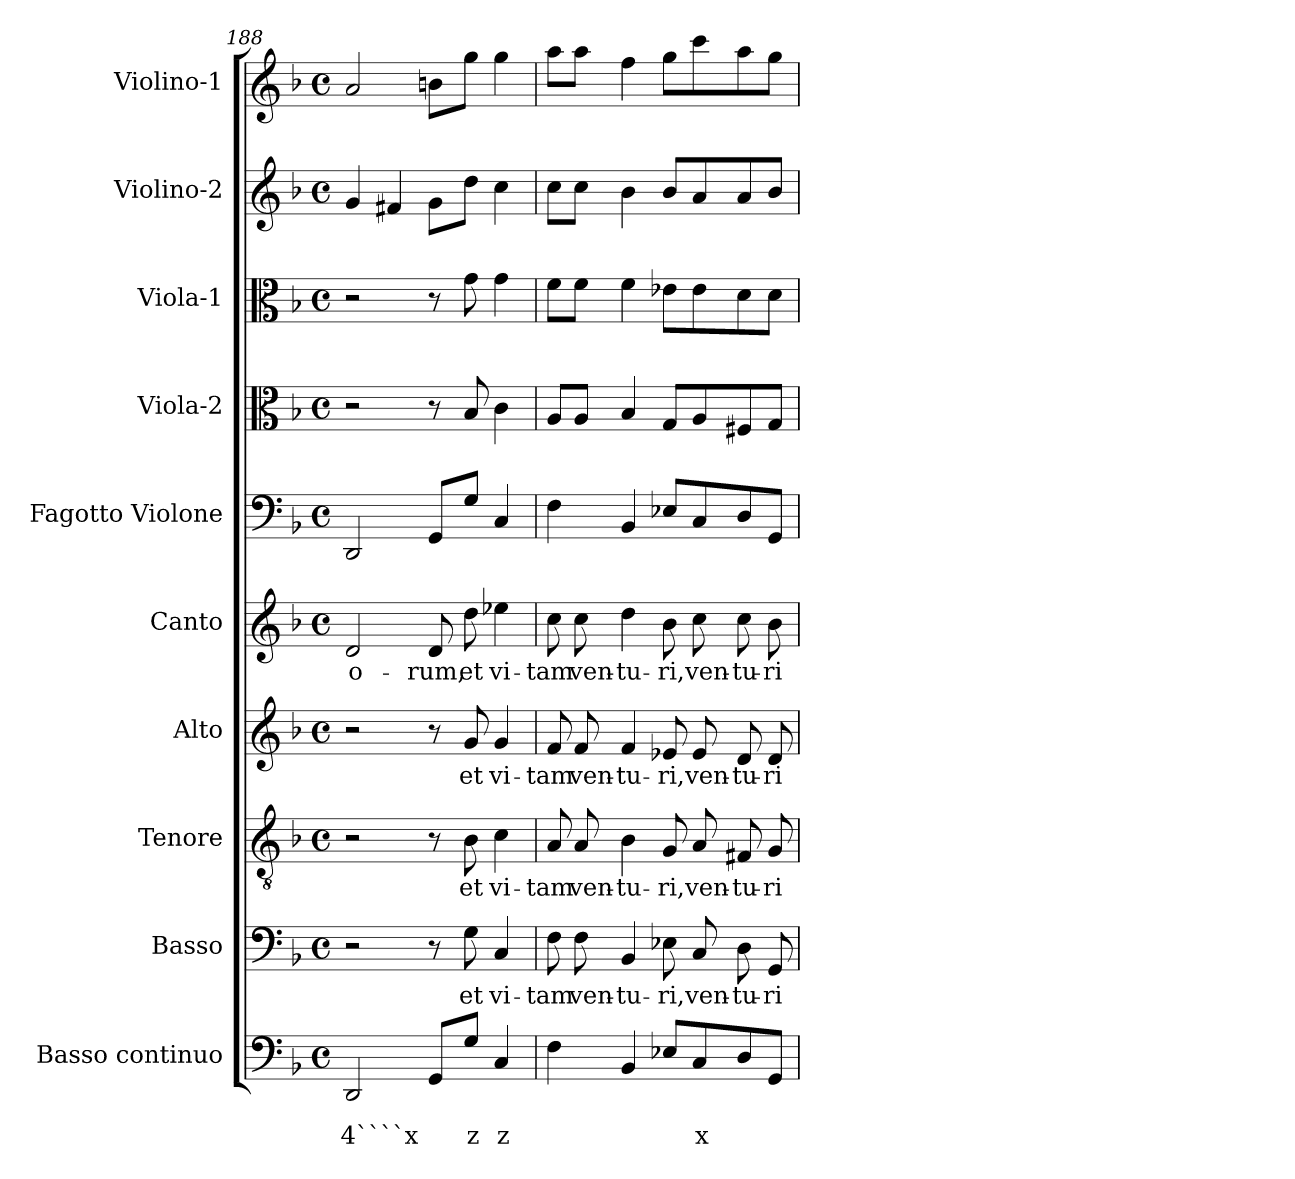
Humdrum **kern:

**kern	**text	**text	**kern	**text	**kern	**text	**kern	**text	**kern	**text	**kern	**kern	**kern	**kern	**kern
*part10	*part10	*part10	*part9	*part9	*part8	*part8	*part7	*part7	*part6	*part6	*part5	*part4	*part3	*part2	*part1
*staff10	*staff10	*staff10	*staff9	*staff9	*staff8	*staff8	*staff7	*staff7	*staff6	*staff6	*staff5	*staff4	*staff3	*staff2	*staff1
*I"Basso continuo	*	*	*I"Basso	*	*I"Tenore	*	*I"Alto	*	*I"Canto	*	*I"Fagotto Violone	*I"Viola-2	*I"Viola-1	*I"Violino-2	*I"Violino-1
*clefF4	*	*	*clefF4	*	*clefGv2	*	*clefG2	*	*clefG2	*	*clefF4	*clefC3	*clefC3	*clefG2	*clefG2
*k[b-]	*	*	*k[b-]	*	*k[b-]	*	*k[b-]	*	*k[b-]	*	*k[b-]	*k[b-]	*k[b-]	*k[b-]	*k[b-]
*F:	*	*	*F:	*	*F:	*	*F:	*	*F:	*	*F:	*F:	*F:	*F:	*F:
*M4/4	*	*	*M4/4	*	*M4/4	*	*M4/4	*	*M4/4	*	*M4/4	*M4/4	*M4/4	*M4/4	*M4/4
*met(c)	*	*	*met(c)	*	*met(c)	*	*met(c)	*	*met(c)	*	*met(c)	*met(c)	*met(c)	*met(c)	*met(c)
=188	=188	=188	=188	=188	=188	=188	=188	=188	=188	=188	=188	=188	=188	=188	=188
!	!	!LO:LY:b	!	!	!	!	!	!	!	!	!	!	!	!	!
!	!	!	!	!	!	!	!	!	!	!LO:LY:b	!	!	!	!	!
2DD/	.	4````x	2r	.	2r	.	2r	.	2d/	-o-	2DD/	2r	2r	4g/	2a/
.	.	.	.	.	.	.	.	.	.	.	.	.	.	4f#X/	.
!	!	!	!	!	!	!	!	!	!	!LO:LY:b	!	!	!	!	!
8GG/L	.	.	8r	.	8r	.	8r	.	8d/	-rum,	8GG/L	8r	8r	8g\L	8bn\L
!	!	!LO:LY:b	!	!	!	!	!	!	!	!	!	!	!	!	!
!	!	!	!	!LO:LY:b	!	!	!	!	!	!	!	!	!	!	!
!	!	!	!	!	!	!LO:LY:b	!	!	!	!	!	!	!	!	!
!	!	!	!	!	!	!	!	!LO:LY:b	!	!	!	!	!	!	!
!	!	!	!	!	!	!	!	!	!	!LO:LY:b	!	!	!	!	!
8G/J	.	z	8G\	et	8B-\	et	8g/	et	8dd\	et	8G/J	8B-/	8g\	8dd\J	8gg\J
!	!	!LO:LY:b	!	!	!	!	!	!	!	!	!	!	!	!	!
!	!	!	!	!LO:LY:b	!	!	!	!	!	!	!	!	!	!	!
!	!	!	!	!	!	!LO:LY:b	!	!	!	!	!	!	!	!	!
!	!	!	!	!	!	!	!	!LO:LY:b	!	!	!	!	!	!	!
!	!	!	!	!	!	!	!	!	!	!LO:LY:b	!	!	!	!	!
4C/	.	z	4C/	vi-	4c\	vi-	4g/	vi-	4ee-X\	vi-	4C/	4c\	4g\	4cc\	4gg\
=189	=189	=189	=189	=189	=189	=189	=189	=189	=189	=189	=189	=189	=189	=189	=189
!	!	!	!	!LO:LY:b	!	!	!	!	!	!	!	!	!	!	!
!	!	!	!	!	!	!LO:LY:b	!	!	!	!	!	!	!	!	!
!	!	!	!	!	!	!	!	!LO:LY:b	!	!	!	!	!	!	!
!	!	!	!	!	!	!	!	!	!	!LO:LY:b	!	!	!	!	!
4F\	.	.	8F\	-tam	8A/	-tam	8f/	-tam	8cc\	-tam	4F\	8A/L	8f\L	8cc\L	8aa\L
!	!	!	!	!LO:LY:b	!	!	!	!	!	!	!	!	!	!	!
!	!	!	!	!	!	!LO:LY:b	!	!	!	!	!	!	!	!	!
!	!	!	!	!	!	!	!	!LO:LY:b	!	!	!	!	!	!	!
!	!	!	!	!	!	!	!	!	!	!LO:LY:b	!	!	!	!	!
.	.	.	8F\	ven-	8A/	ven-	8f/	ven-	8cc\	ven-	.	8A/J	8f\J	8cc\J	8aa\J
!	!	!	!	!LO:LY:b	!	!	!	!	!	!	!	!	!	!	!
!	!	!	!	!	!	!LO:LY:b	!	!	!	!	!	!	!	!	!
!	!	!	!	!	!	!	!	!LO:LY:b	!	!	!	!	!	!	!
!	!	!	!	!	!	!	!	!	!	!LO:LY:b	!	!	!	!	!
4BB-/	.	.	4BB-/	-tu-	4B-\	-tu-	4f/	-tu-	4dd\	-tu-	4BB-/	4B-/	4f\	4b-\	4ff\
!	!	!	!	!LO:LY:b	!	!	!	!	!	!	!	!	!	!	!
!	!	!	!	!	!	!LO:LY:b	!	!	!	!	!	!	!	!	!
!	!	!	!	!	!	!	!	!LO:LY:b	!	!	!	!	!	!	!
!	!	!	!	!	!	!	!	!	!	!LO:LY:b	!	!	!	!	!
8E-X/L	.	.	8E-X\	-ri,	8G/	-ri,	8e-X/	-ri,	8b-\	-ri,	8E-X/L	8G/L	8e-X\L	8b-/L	8gg\L
!	!	!LO:LY:b	!	!	!	!	!	!	!	!	!	!	!	!	!
!	!	!	!	!LO:LY:b	!	!	!	!	!	!	!	!	!	!	!
!	!	!	!	!	!	!LO:LY:b	!	!	!	!	!	!	!	!	!
!	!	!	!	!	!	!	!	!LO:LY:b	!	!	!	!	!	!	!
!	!	!	!	!	!	!	!	!	!	!LO:LY:b	!	!	!	!	!
8C/	.	x	8C/	ven-	8A/	ven-	8e-/	ven-	8cc\	ven-	8C/	8A/	8e-\	8a/	8ccc\
!	!	!	!	!LO:LY:b	!	!	!	!	!	!	!	!	!	!	!
!	!	!	!	!	!	!LO:LY:b	!	!	!	!	!	!	!	!	!
!	!	!	!	!	!	!	!	!LO:LY:b	!	!	!	!	!	!	!
!	!	!	!	!	!	!	!	!	!	!LO:LY:b	!	!	!	!	!
8D/	.	.	8D\	-tu-	8F#X/	-tu-	8d/	-tu-	8cc\	-tu-	8D/	8F#X/	8d\	8a/	8aa\
!	!	!	!	!LO:LY:b	!	!	!	!	!	!	!	!	!	!	!
!	!	!	!	!	!	!LO:LY:b	!	!	!	!	!	!	!	!	!
!	!	!	!	!	!	!	!	!LO:LY:b	!	!	!	!	!	!	!
!	!	!	!	!	!	!	!	!	!	!LO:LY:b	!	!	!	!	!
8GG/J	.	.	8GG/	-ri	8G/	-ri	8d/	-ri	8b-\	-ri	8GG/J	8G/J	8d\J	8b-/J	8gg\J
=	=	=	=	=	=	=	=	=	=	=	=	=	=	=	=
*-	*-	*-	*-	*-	*-	*-	*-	*-	*-	*-	*-	*-	*-	*-	*-
